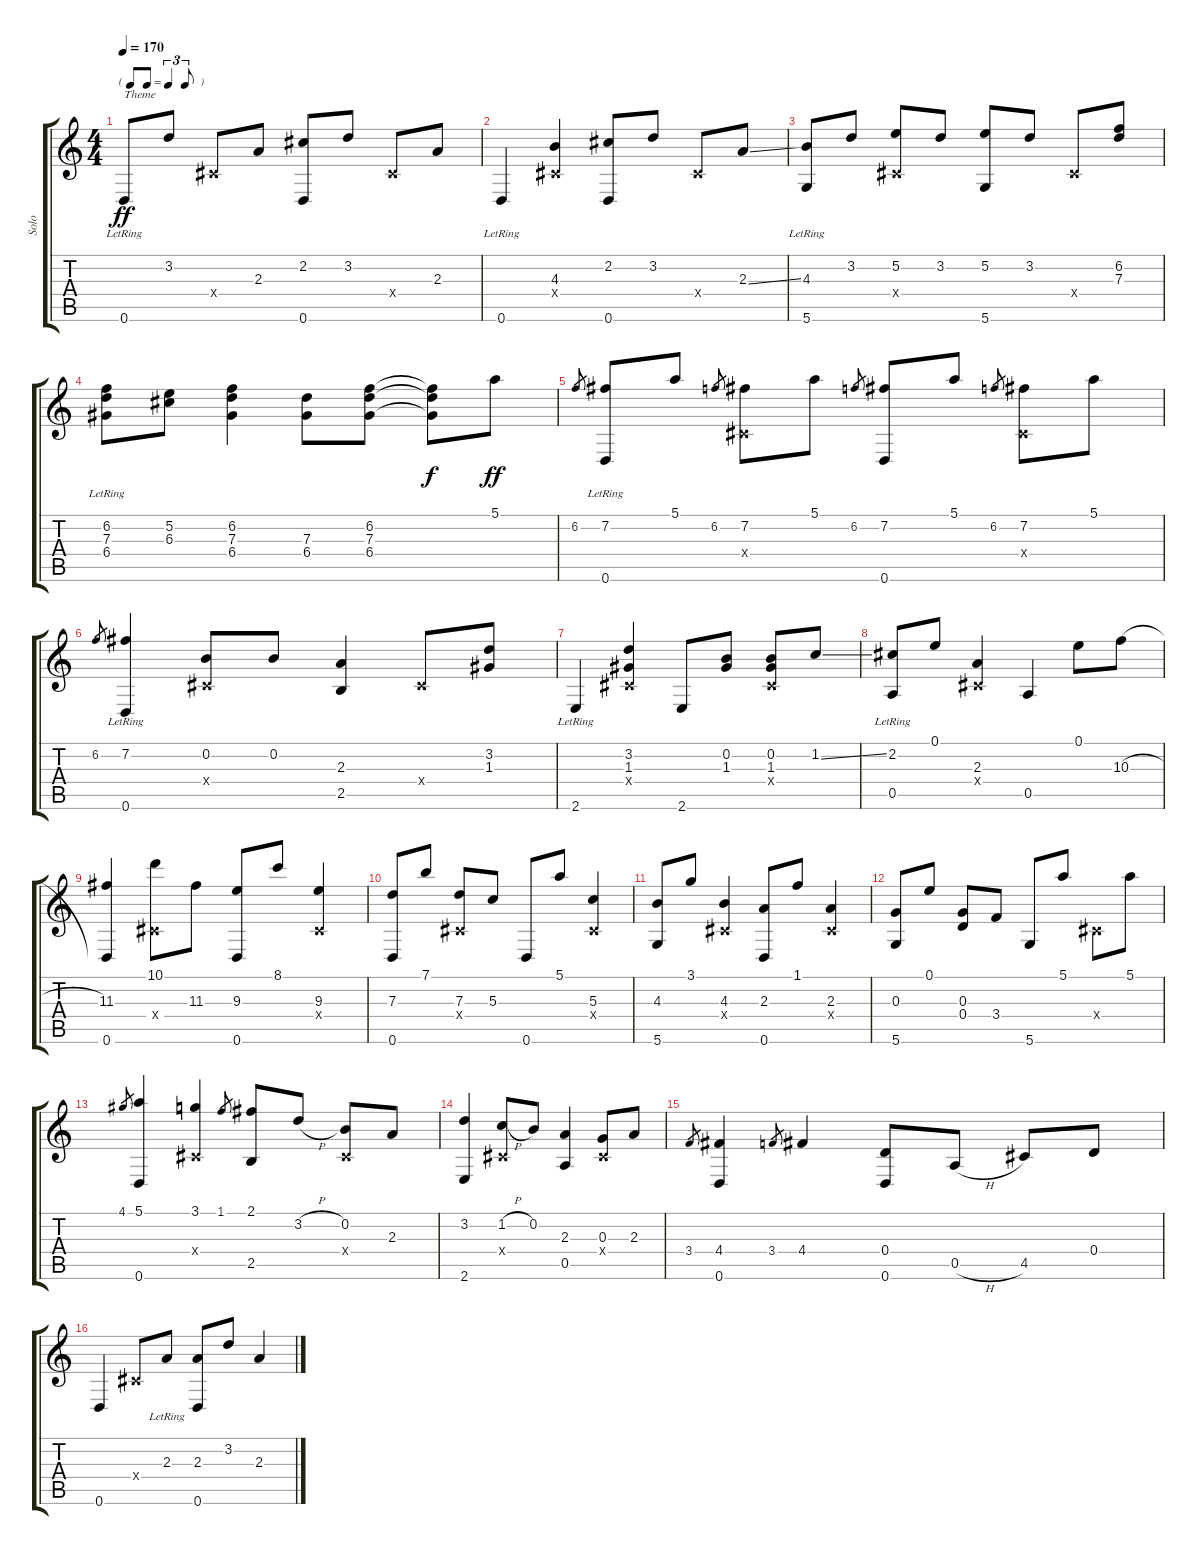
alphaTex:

\track ("Solo" "Solo") {instrument acousticguitarsteel}
\staff {score tabs}
\tuning (E4 B3 G3 D3 A2 D2) {hide}
\ts (4 4)
\tf triplet8th
\tempo 170
\clef g2
\ks c
0.6{lr}.8{txt "Theme" dy ff} 3.2.8 -1.4{x}.8 2.3.8 (2.2 0.6).8 3.2.8 -1.4{x}.8 2.3.8 |
0.6{lr}.4 (4.3 -1.4{x}).4 (2.2 0.6).8 3.2.8 -1.4{x}.8 2.3{ss}.8 |
(4.3 5.6{lr}).8 3.2.8 (5.2 -1.4{x}).8 3.2.8 (5.2 5.6).8 3.2.8 -1.4{x}.8 (6.2 7.3).8 |
(6.2 7.3 6.4{lr}).8 (5.2 6.3).8 (6.2 7.3 6.4).4 (7.3 6.4).8 (6.2 7.3 6.4).8 (6.2{t} 7.3{t} 6.4{t}).8{dy f} 5.1.8{dy ff} |
6.2.8{gr} (7.2 0.6{lr}).8 5.1.8 6.2.8{gr} (7.2 -1.4{x}).8 5.1.8 6.2.8{gr} (7.2 0.6).8 5.1.8 6.2.8{gr} (7.2 -1.4{x}).8 5.1.8 |
6.2.8{gr} (7.2{lr} 0.6{lr}).4 (0.2 -1.4{x}).8 0.2.8 (2.3 2.5).4 -1.4{x}.8 (3.2 1.3).8 |
2.6{lr}.4 (3.2 1.3 -1.4{x}).4 2.6.8 (0.2 1.3).8 (0.2 1.3 -1.4{x}).8 1.2{ss}.8 |
(2.2 0.5{lr}).8 0.1.8 (2.3 -1.4{x}).4 0.5.4 0.1.8 10.3{h}.8 |
(11.3 0.6).4 (10.1 -1.4{x}).8 11.3.8 (9.3 0.6).8 8.1.8 (9.3 -1.4{x}).4 |
(7.3 0.6).8 7.1.8 (7.3 -1.4{x}).8 5.3.8 0.6.8 5.1.8 (5.3 -1.4{x}).4 |
(4.3 5.6).8 3.1.8 (4.3 -1.4{x}).4 (2.3 0.6).8 1.1.8 (2.3 -1.4{x}).4 |
(0.3 5.6).8 0.1.8 (0.3 0.4).8 3.4.8 5.6.8 5.1.8 -1.4{x}.8 5.1.8 |
4.1.8{gr} (5.1 0.6).4 (3.1 -1.4{x}).4 1.1.8{gr} (2.1 2.5).8 3.2{h}.8 (0.2 -1.4{x}).8 2.3.8 |
(3.2 2.6).4 (1.2{h} -1.4{x}).8 0.2.8 (2.3 0.5).4 (0.3 -1.4{x}).8 2.3.8 |
3.4.8{gr} (4.4 0.6).4 3.4.8{gr} 4.4.4 (0.4 0.6).8 0.5{h}.8 4.5.8 0.4.8 |
0.6.4 -1.4{x}.8 2.3{lr}.8 (2.3 0.6).8 3.2.8 2.3.4
